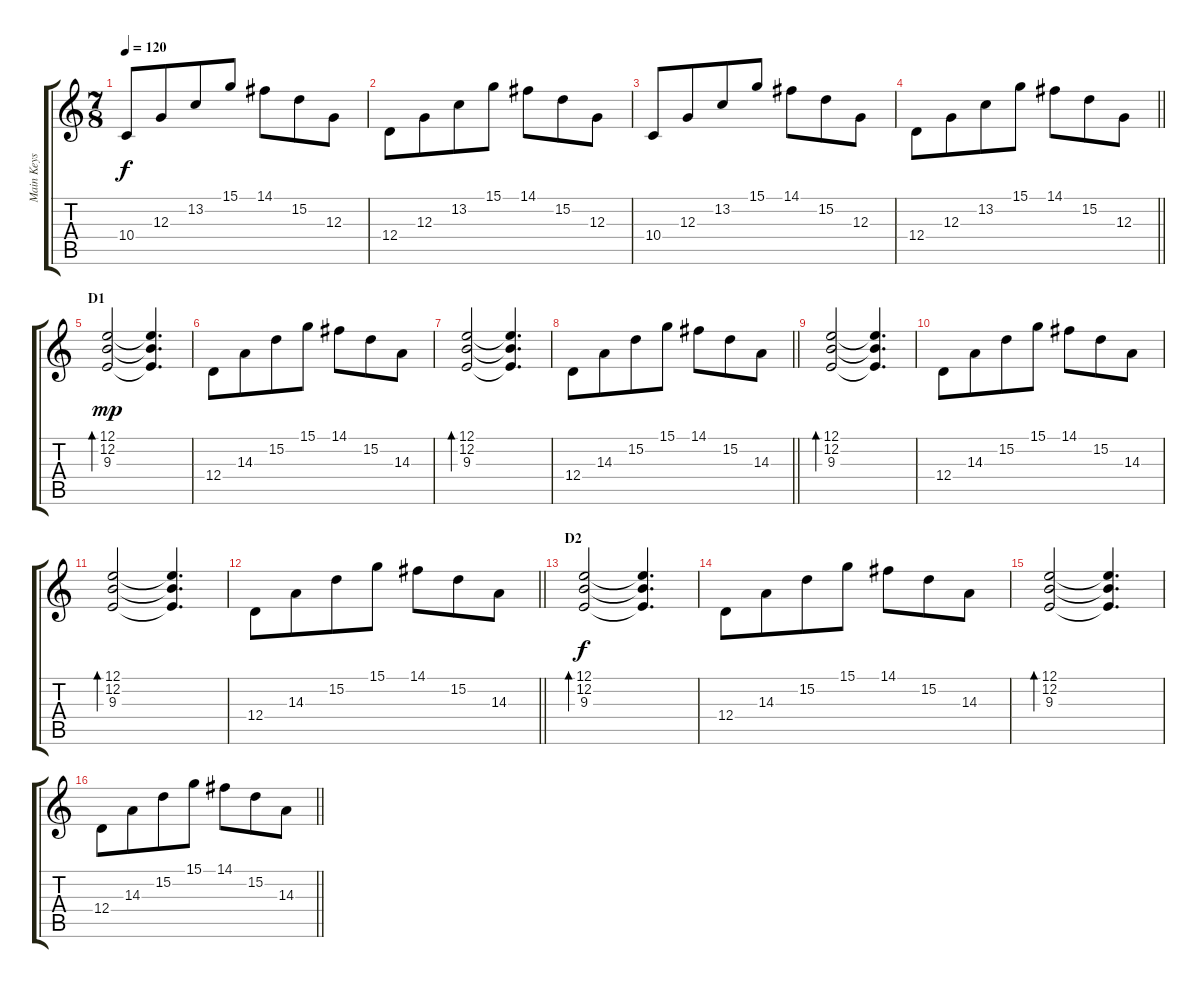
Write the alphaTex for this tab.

\track ("Main Keys R" "Main Keys ") {instrument electricpiano2}
\staff {score tabs}
\tuning (E4 B3 G3 D3 A2 E2) {hide}
\ts (7 8)
\tempo 120
\clef g2
\ks c
10.4.8{dy f} 12.3.8 13.2.8 15.1.8 14.1.8 15.2.8 12.3.8 |
12.4.8 12.3.8 13.2.8 15.1.8 14.1.8 15.2.8 12.3.8 |
10.4.8 12.3.8 13.2.8 15.1.8 14.1.8 15.2.8 12.3.8 |
\barLineRight lightlight
12.4.8 12.3.8 13.2.8 15.1.8 14.1.8 15.2.8 12.3.8 |
\section ("" "D1")
(12.1 12.2 9.3).2{bd 480 dy mp} (12.1{t} 12.2{t} 9.3{t}).4{d} |
12.4.8 14.3.8 15.2.8 15.1.8 14.1.8 15.2.8 14.3.8 |
(12.1 12.2 9.3).2{bd 480} (12.1{t} 12.2{t} 9.3{t}).4{d} |
\barLineRight lightlight
12.4.8 14.3.8 15.2.8 15.1.8 14.1.8 15.2.8 14.3.8 |
(12.1 12.2 9.3).2{bd 480} (12.1{t} 12.2{t} 9.3{t}).4{d} |
12.4.8 14.3.8 15.2.8 15.1.8 14.1.8 15.2.8 14.3.8 |
(12.1 12.2 9.3).2{bd 480} (12.1{t} 12.2{t} 9.3{t}).4{d} |
\barLineRight lightlight
12.4.8 14.3.8 15.2.8 15.1.8 14.1.8 15.2.8 14.3.8 |
\section ("" "D2")
(12.1 12.2 9.3).2{bd 480 dy f} (12.1{t} 12.2{t} 9.3{t}).4{d} |
12.4.8 14.3.8 15.2.8 15.1.8 14.1.8 15.2.8 14.3.8 |
(12.1 12.2 9.3).2{bd 480} (12.1{t} 12.2{t} 9.3{t}).4{d} |
\barLineRight lightlight
12.4.8 14.3.8 15.2.8 15.1.8 14.1.8 15.2.8 14.3.8
